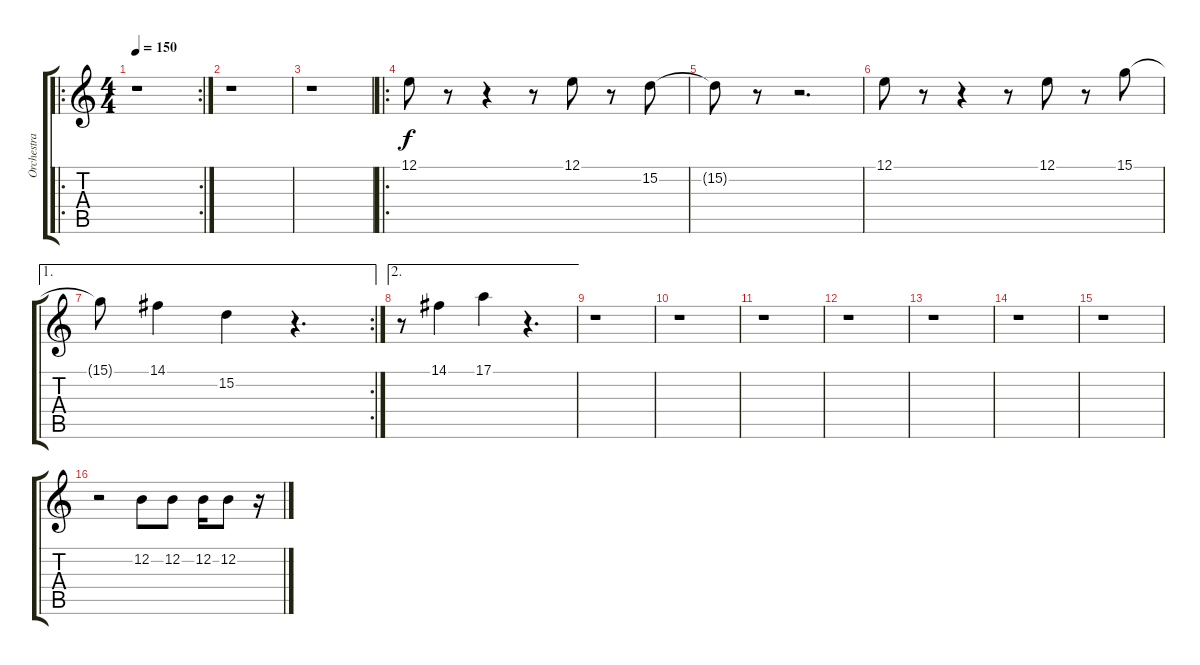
\track ("Orchestra Hit" "Orchestra ") {instrument orchestrahit}
\staff {score tabs}
\tuning (E4 B3 G3 D3 A2 E2) {hide}
\ro
\rc 2
\ts (4 4)
\tempo 150
\clef g2
\ks c
r.1{dy f volume 16 instrument orchestrahit} |
r.1 |
r.1 |
\ro
12.1.8 r.8 r.4 r.8 12.1.8 r.8 15.2.8 |
15.2{t}.8 r.8 r.2{d} |
12.1.8 r.8 r.4 r.8 12.1.8 r.8 15.1.8 |
\ae 1
\rc 2
15.1{t}.8 14.1.4 15.2.4 r.4{d} |
\ae 2
r.8 14.1.4 17.1.4 r.4{d} |
r.1 |
r.1 |
r.1 |
r.1 |
r.1 |
r.1 |
r.1 |
r.2 12.2.8 12.2.8 12.2.16 12.2.8 r.16
